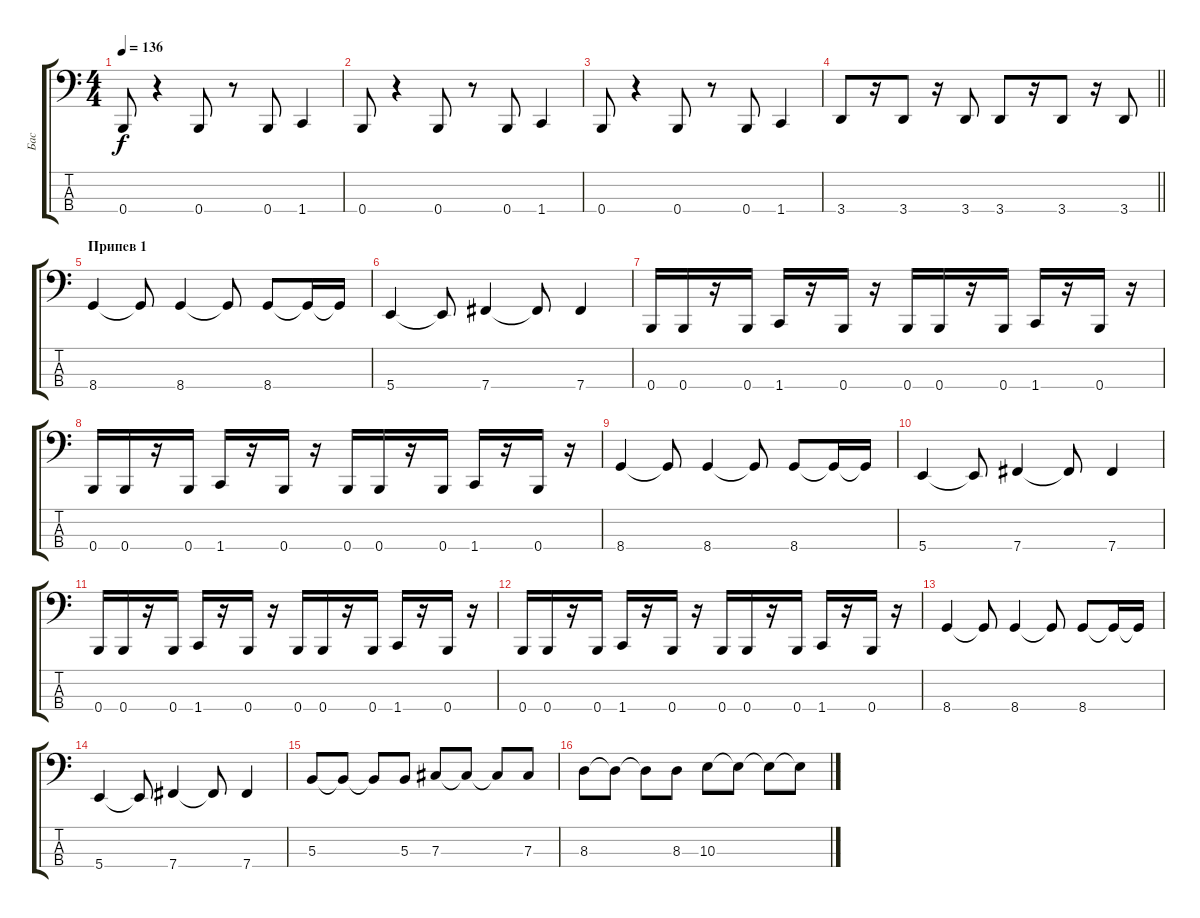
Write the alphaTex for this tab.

\track ("Бас" "Бас") {instrument electricbasspick}
\staff {score tabs}
\tuning (E2 B1 Gb1 B0) {hide}
\ts (4 4)
\tempo 136
\clef f4
\ks c
0.4.8{dy f} r.4 0.4.8 r.8 0.4.8 1.4.4 |
0.4.8 r.4 0.4.8 r.8 0.4.8 1.4.4 |
0.4.8 r.4 0.4.8 r.8 0.4.8 1.4.4 |
\barLineRight lightlight
3.4.8 r.16 3.4.8 r.16 3.4.8 3.4.8 r.16 3.4.8 r.16 3.4.8 |
\section ("" "Припев 1")
8.4.4 8.4{t}.8 8.4.4 8.4{t}.8 8.4.8 8.4{t}.16 8.4{t}.16 |
5.4.4 5.4{t}.8 7.4.4 7.4{t}.8 7.4.4 |
0.4.16 0.4.16 r.16 0.4.16 1.4.16 r.16 0.4.16 r.16 0.4.16 0.4.16 r.16 0.4.16 1.4.16 r.16 0.4.16 r.16 |
0.4.16 0.4.16 r.16 0.4.16 1.4.16 r.16 0.4.16 r.16 0.4.16 0.4.16 r.16 0.4.16 1.4.16 r.16 0.4.16 r.16 |
8.4.4 8.4{t}.8 8.4.4 8.4{t}.8 8.4.8 8.4{t}.16 8.4{t}.16 |
5.4.4 5.4{t}.8 7.4.4 7.4{t}.8 7.4.4 |
0.4.16 0.4.16 r.16 0.4.16 1.4.16 r.16 0.4.16 r.16 0.4.16 0.4.16 r.16 0.4.16 1.4.16 r.16 0.4.16 r.16 |
0.4.16 0.4.16 r.16 0.4.16 1.4.16 r.16 0.4.16 r.16 0.4.16 0.4.16 r.16 0.4.16 1.4.16 r.16 0.4.16 r.16 |
8.4.4 8.4{t}.8 8.4.4 8.4{t}.8 8.4.8 8.4{t}.16 8.4{t}.16 |
5.4.4 5.4{t}.8 7.4.4 7.4{t}.8 7.4.4 |
5.3.8 5.3{t}.8 5.3{t}.8 5.3.8 7.3.8 7.3{t}.8 7.3{t}.8 7.3.8 |
8.3.8 8.3{t}.8 8.3{t}.8 8.3.8 10.3.8 10.3{t}.8 10.3{t}.8 10.3{t}.8
